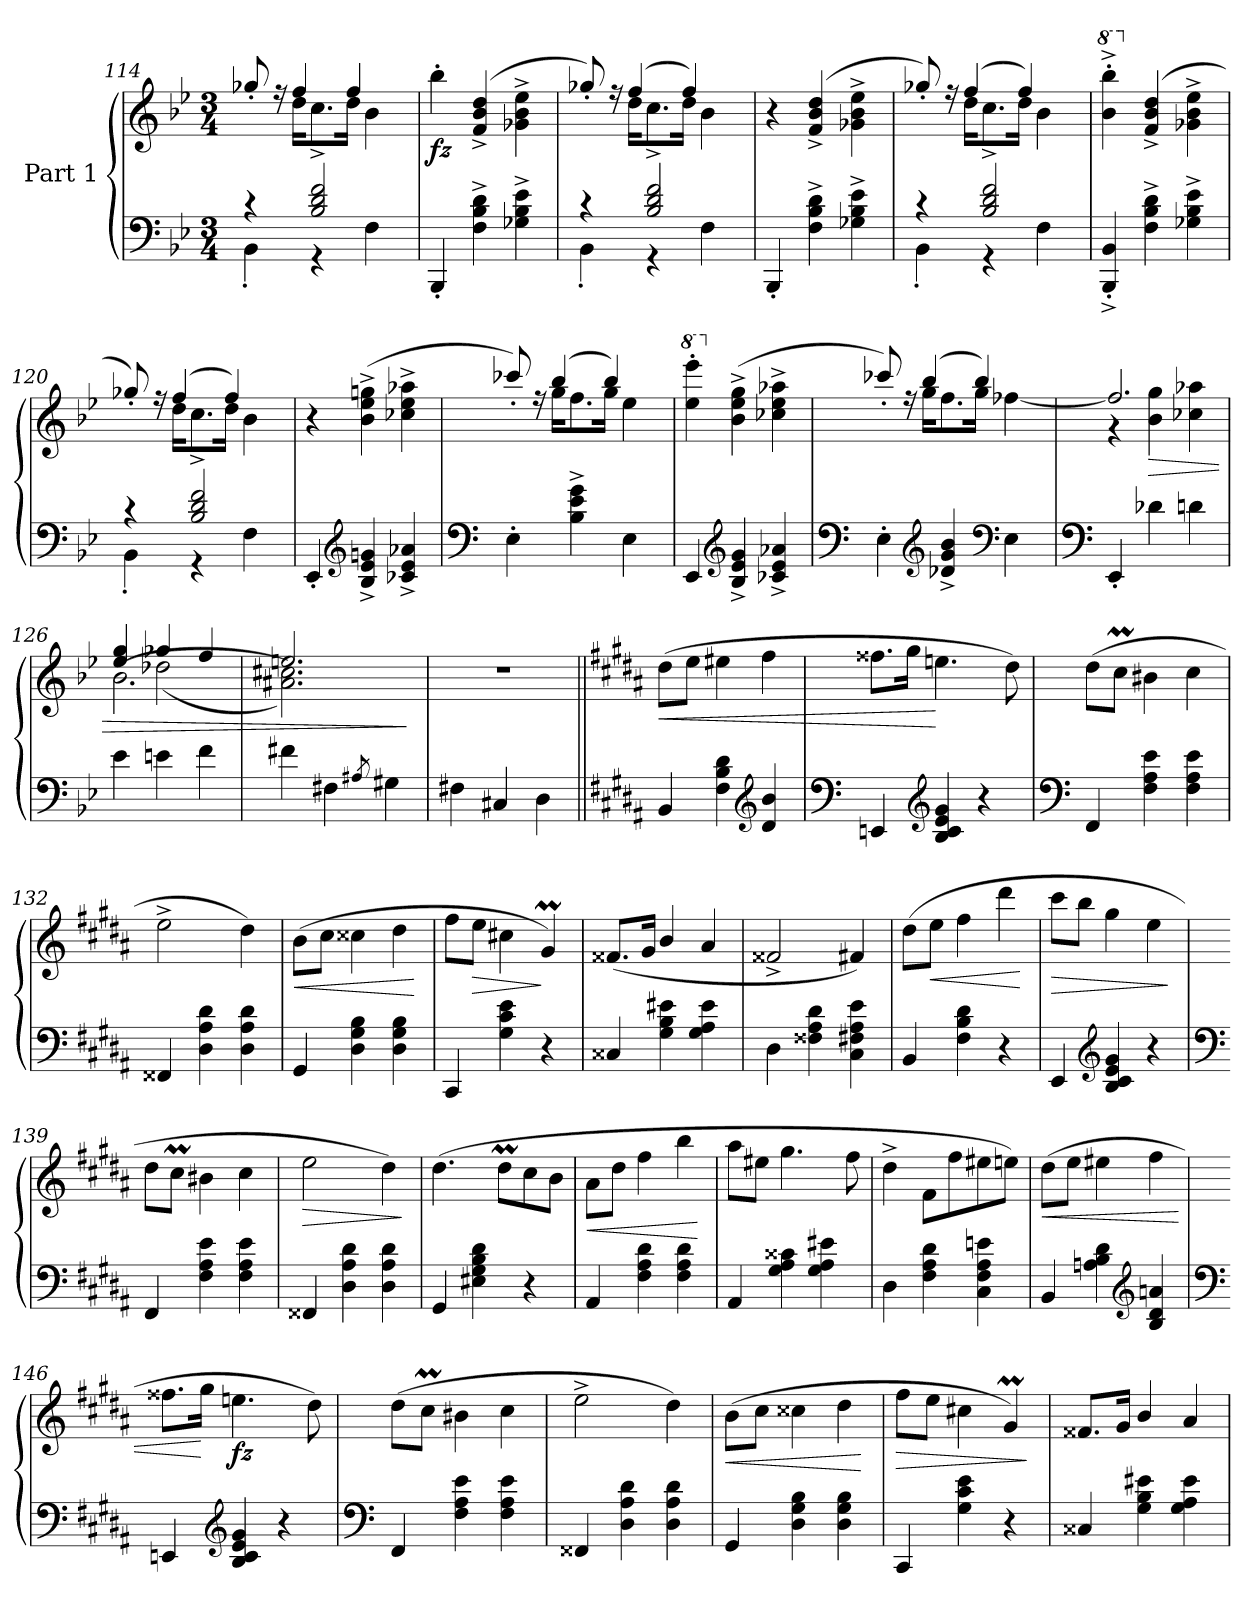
**kern	**kern	**dynam
*part1	*part1	*part1
*staff2	*staff1	*staff1/2
*I"Part 1	*	*
*clefF4	*clefG2	*
*k[b-e-]	*k[b-e-]	*
*M3/4	*M3/4	*
=114	=114	=114
*^	*^	*
4r	4BB-'\	8gg-X'/	8ryy	.
.	.	16ryy	16rff	.
.	.	4ff/	16dd\KL	.
2B-/^ 2d/^ 2f/^	4r	.	8.cc\	.
.	.	4ff/	16dd\Jk	.
.	4F\	.	4b-\	.
.	.	16ryy	.	.
*v	*v	*	*	*
*	*v	*v	*
=115	=115	=115
!	!	!LO:DY:b
4BBB-'/	4bb-'\	fz
4F\^ 4B-\^ 4d\^	(4f/^ 4b-/^ 4dd/^	.
4G-X\^ 4B-\^ 4e-\^	4g-X\^ 4b-\^ 4ee-\^	.
=116	=116	=116
*^	*^	*
4r	4BB-'\	8gg-X'/)	8ryy	.
.	.	16ryy	16rff	.
.	.	(4ff/	16dd\KL	.
2B-/^ 2d/^ 2f/^	4r	.	8.cc\	.
.	.	4ff/)	16dd\Jk	.
.	4F\	.	4b-\	.
.	.	16ryy	.	.
*v	*v	*	*	*
*	*v	*v	*
=117	=117	=117
4BBB-'/	4r	.
4F\^ 4B-\^ 4d\^	(4f/^ 4b-/^ 4dd/^	.
4G-X\^ 4B-\^ 4e-\^	4g-X\^ 4b-\^ 4ee-\^	.
=118	=118	=118
*^	*^	*
4r	4BB-'\	8gg-X'/)	8ryy	.
.	.	16ryy	16rff	.
.	.	(4ff/	16dd\KL	.
2B-/^ 2d/^ 2f/^	4r	.	8.cc\	.
.	.	4ff/)	16dd\Jk	.
.	4F\	.	4b-\	.
.	.	16ryy	.	.
*v	*v	*	*	*
*	*v	*v	*
!!LO:PB:g=z
=119	=119	=119
*	*8va	*
4BBB-/'^ 4BB-/'^	4bb-\'^ 4bbb-\'^	.
*	*X8va	*
4F\^ 4B-\^ 4d\^	(4f/^ 4b-/^ 4dd/^	.
4G-X\^ 4B-\^ 4e-\^	4g-X\^ 4b-\^ 4ee-\^	.
=120	=120	=120
*^	*^	*
4r	4BB-'\	8gg-X'/)	8ryy	.
.	.	16ryy	16rff	.
.	.	(4ff/	16dd\KL	.
2B-/^ 2d/^ 2f/^	4r	.	8.cc\	.
.	.	4ff/)	16dd\Jk	.
.	4F\	.	4b-\	.
.	.	16ryy	.	.
*v	*v	*	*	*
*	*v	*v	*
=121	=121	=121
4EE-'/	4r	.
*clefG2	*	*
4B-/^ 4e-/^ 4gn/^	(4b-\^ 4ee-\^ 4ggn\^	.
4c-X/^ 4e-/^ 4a-X/^	4cc-X\^ 4ee-\^ 4aa-X\^	.
=122	=122	=122
*clefF4	*	*
*	*^	*
4E-'\	8ccc-X'/)	8ryy	.
.	16ryy	16rff	.
.	(4bb-/	16gg\KL	.
4B-\^ 4e-\^ 4g\^	.	8.ff\	.
.	4bb-/)	16gg\Jk	.
4E-\	.	4ee-\	.
.	16ryy	.	.
*	*v	*v	*
=123	=123	=123
*	*8va	*
!	!	!LO:DY:b
!	!	!LO:DY:n=1:b
4EE-/	4eee-\' 4eeee-\'	fz fz
*clefG2	*	*
*	*X8va	*
4B-/^ 4e-/^ 4g/^	(4b-\^ 4ee-\^ 4gg\^	.
4c-X/^ 4e-/^ 4a-X/^	4cc-X\^ 4ee-\^ 4aa-X\^	.
!!LO:LB:g=z
=124	=124	=124
*clefF4	*	*
*	*^	*
4E-'\	8ccc-X'/)	8ryy	.
.	16ryy	16rff	.
.	(4bb-/	16gg\KL	.
*clefG2	*	*	*
4d-X/^ 4g/^ 4b-/^	.	8.ff\	.
.	4bb-/)	16gg\Jk	.
*clefF4	*	*	*
4E-\	.	[4ff-X\	.
.	16ryy	.	.
=125	=125	=125	=125
*clefF4	*	*	*
4EE-'/	2.ff-/]	4r	.
!	!	!	!LO:HP:b
4d-X\	.	4b-\ 4gg\	>
4dn\	.	4cc-X\ 4aa-X\	.
=126	=126	=126	=126
*	*	*^	*
4e-\	4ee-/ 4gg/	4ryy	(2.b-\	.
4en\	4gg-X/	(2dd-X\	.	.
4f\	4ff/	.	.	.
*	*	*v	*v	*
=127	=127	=127	=127
4f#X\	2.een/	2.a#X\ 2.cc#X\))	.
4F#X\	.	.	.
8qA#X/	.	.	.
4G#X\	.	.	.
*	*v	*v	*
.	.	]
=128	=128	=128
4F#X\	2.r	.
4C#X/	.	.
4D\	.	.
=129||	=129||	=129||
*k[f#c#g#d#a#]	*k[f#c#g#d#a#]	*
!	!	!LO:HP:b
4BB/	(8dd#\L	<
.	8ee\J	.
4F#\ 4B\ 4d#\	4ee#X\	.
*clefG2	*	*
4d#/ 4b/	4ff#\	.
!!LO:LB:g=z
=130	=130	=130
*clefF4	*	*
4EEn/	8.ff##X\L	.
.	16gg#\Jk	.
*clefG2	*	*
4B/ 4c#/ 4e/ 4g#/	4.een\	[
4r	.	.
.	8dd#\)	.
=131	=131	=131
*clefF4	*	*
4FF#/	(8dd#\L	.
.	8cc#M\J	.
4F#\ 4A#\ 4e\	4b#X\	.
4F#\ 4A#\ 4e\	4cc#\	.
=132	=132	=132
4FF##X/	2ee^\	.
4D#\ 4A#\ 4d#\	.	.
4D#\ 4A#\ 4d#\	4dd#\)	.
=133	=133	=133
!	!	!LO:HP:b
4GG#/	(8b\L	<
.	8cc#\J	.
4D#\ 4G#\ 4B\	4cc##X\	.
4D#\ 4G#\ 4B\	4dd#\	.
.	.	[
=134	=134	=134
4CC#/	8ff#\L	.
!	!	!LO:HP:b
.	8ee\J	>
4G#\ 4c#\ 4e\	4cc#X\	.
4r	4g#M/)	]
=135	=135	=135
4C##X/	(8.f##X/L	.
.	16g#/Jk	.
4G#\ 4B\ 4e#X\	4b/	.
4G#\ 4A#\ 4e#\	4a#/	.
!!LO:LB:g=z
=136	=136	=136
4D#\	2f##X^/	.
4F##X\ 4A#\ 4d#\	.	.
4C#\ 4F#X\ 4A#\ 4e\	4f#X/)	.
=137	=137	=137
4BB/	(8dd#\L	.
!	!	!LO:HP:b
.	8ee\J	<
4F#\ 4B\ 4d#\	4ff#\	.
4r	4ddd#\	.
.	.	[
=138	=138	=138
!	!	!LO:HP:b
4EE/	8ccc#\L	>
.	8bb\J	.
*clefG2	*	*
4B/ 4c#/ 4e/ 4g#/	4gg#\	.
4r	4ee\	.
.	.	]
=139	=139	=139
*clefF4	*	*
4FF#/	8dd#\L	.
.	8cc#M\J	.
4F#\ 4A#\ 4e\	4b#X\	.
4F#\ 4A#\ 4e\	4cc#\	.
=140	=140	=140
!	!	!LO:HP:b
4FF##X/	2ee\	>
4D#\ 4A#\ 4d#\	.	.
4D#\ 4A#\ 4d#\	4dd#\)	.
.	.	]
=141	=141	=141
4GG#/	(4.dd#\	.
4E#X\ 4G#\ 4B\ 4d#\	.	.
.	8dd#m\L	.
4r	8cc#\	.
.	8b\J	.
!!LO:LB:g=z
=142	=142	=142
!	!	!LO:HP:b
4AA#/	8a#\L	<
.	8dd#\J	.
4F#\ 4A#\ 4d#\	4ff#\	.
4F#\ 4A#\ 4d#\	4bb\	.
.	.	[
=143	=143	=143
4AA#/	8aa#\L	.
.	8ee#X\J	.
4G#\ 4A#\ 4c##X\	4.gg#\	.
4G#\ 4A#\ 4e#X\	.	.
.	8ff#\	.
=144	=144	=144
4D#\	4dd#^\	.
4F#\ 4A#\ 4d#\	8f#\L	.
.	8ff#\	.
4C#\ 4F#\ 4A#\ 4en\	8ee#X\	.
.	8een\J)	.
=145	=145	=145
!	!	!LO:HP:b
4BB/	(8dd#\L	<
.	8ee\J	.
4An\ 4B\ 4d#\	4ee#X\	.
*clefG2	*	*
4B/ 4d#/ 4an/	4ff#\	.
=146	=146	=146
*clefF4	*	*
4EEn/	8.ff##X\L	.
.	16gg#\Jk	[
*clefG2	*	*
!	!	!LO:DY:b
4B/ 4c#/ 4e/ 4g#/	4.een\	fz
4r	.	.
.	8dd#\)	.
=147	=147	=147
*clefF4	*	*
4FF#/	(8dd#\L	.
.	8cc#M\J	.
4F#\ 4A#\ 4e\	4b#X\	.
4F#\ 4A#\ 4e\	4cc#\	.
!!LO:LB:g=z
=148	=148	=148
4FF##X/	2ee^\	.
4D#\ 4A#\ 4d#\	.	.
4D#\ 4A#\ 4d#\	4dd#\)	.
=149	=149	=149
!	!	!LO:HP:b
4GG#/	(8b\L	<
.	8cc#\J	.
4D#\ 4G#\ 4B\	4cc##X\	.
4D#\ 4G#\ 4B\	4dd#\	.
.	.	[
=150	=150	=150
!	!	!LO:HP:b
4CC#/	8ff#\L	>
.	8ee\J	.
4G#\ 4c#\ 4e\	4cc#X\	.
4r	4g#M/)	.
.	.	]
=151	=151	=151
4C##X/	8.f##X/L	.
.	16g#/Jk	.
4G#\ 4B\ 4e#X\	4b/	.
4G#\ 4A#\ 4e#\	4a#/	.
=	=	=
*-	*-	*-
